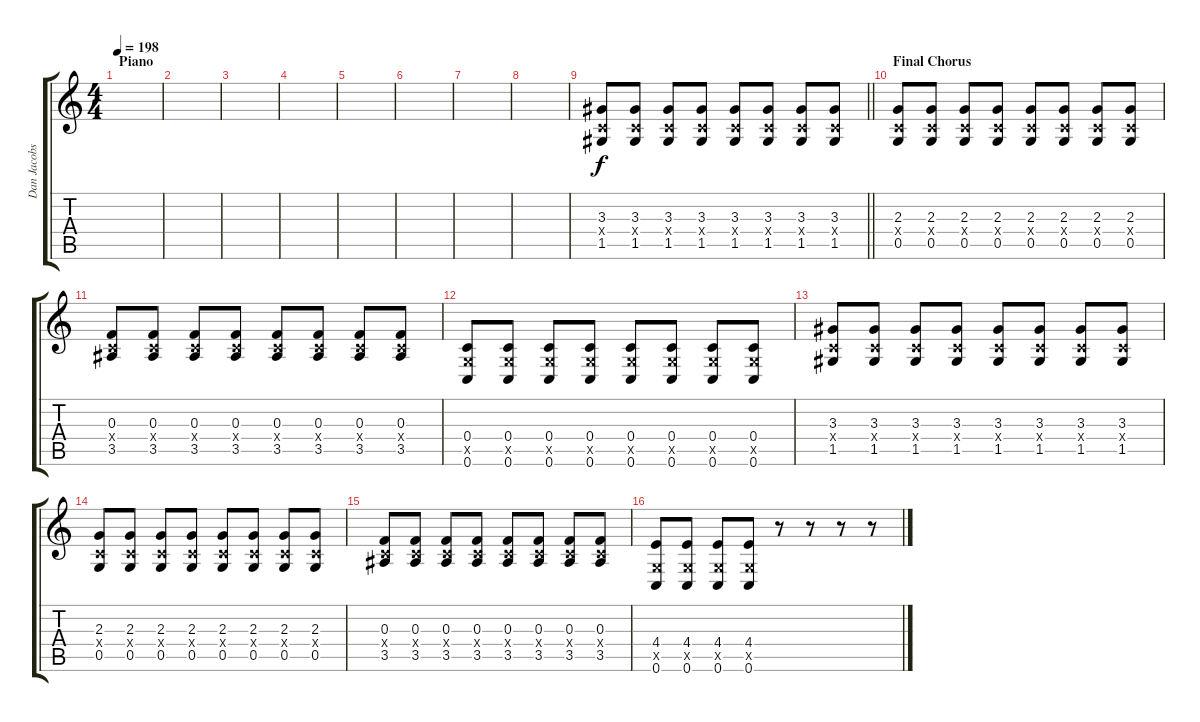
\track ("Dan Jacobs" "Dan Jacobs") {instrument distortionguitar}
\staff {score tabs}
\tuning (D4 A3 F3 C3 G2 C2) {hide}
\ts (4 4)
\section ("" "Piano")
\tempo 198
\clef g2
\ks c
|
|
|
|
|
|
|
|
\barLineRight lightlight
(3.3 0.4{x} 1.5).8{volume 9} (3.3 0.4{x} 1.5).8 (3.3 0.4{x} 1.5).8 (3.3 0.4{x} 1.5).8 (3.3 0.4{x} 1.5).8 (3.3 0.4{x} 1.5).8 (3.3 0.4{x} 1.5).8 (3.3 0.4{x} 1.5).8 |
\section ("" "Final Chorus")
(2.3 0.4{x} 0.5).8 (2.3 0.4{x} 0.5).8 (2.3 0.4{x} 0.5).8 (2.3 0.4{x} 0.5).8 (2.3 0.4{x} 0.5).8 (2.3 0.4{x} 0.5).8 (2.3 0.4{x} 0.5).8 (2.3 0.4{x} 0.5).8 |
(0.3 0.4{x} 3.5).8 (0.3 0.4{x} 3.5).8 (0.3 0.4{x} 3.5).8 (0.3 0.4{x} 3.5).8 (0.3 0.4{x} 3.5).8 (0.3 0.4{x} 3.5).8 (0.3 0.4{x} 3.5).8 (0.3 0.4{x} 3.5).8 |
(0.4 0.5{x} 0.6).8 (0.4 0.5{x} 0.6).8 (0.4 0.5{x} 0.6).8 (0.4 0.5{x} 0.6).8 (0.4 0.5{x} 0.6).8 (0.4 0.5{x} 0.6).8 (0.4 0.5{x} 0.6).8 (0.4 0.5{x} 0.6).8 |
(3.3 0.4{x} 1.5).8 (3.3 0.4{x} 1.5).8 (3.3 0.4{x} 1.5).8 (3.3 0.4{x} 1.5).8 (3.3 0.4{x} 1.5).8 (3.3 0.4{x} 1.5).8 (3.3 0.4{x} 1.5).8 (3.3 0.4{x} 1.5).8 |
(2.3 0.4{x} 0.5).8 (2.3 0.4{x} 0.5).8 (2.3 0.4{x} 0.5).8 (2.3 0.4{x} 0.5).8 (2.3 0.4{x} 0.5).8 (2.3 0.4{x} 0.5).8 (2.3 0.4{x} 0.5).8 (2.3 0.4{x} 0.5).8 |
(0.3 0.4{x} 3.5).8 (0.3 0.4{x} 3.5).8 (0.3 0.4{x} 3.5).8 (0.3 0.4{x} 3.5).8 (0.3 0.4{x} 3.5).8 (0.3 0.4{x} 3.5).8 (0.3 0.4{x} 3.5).8 (0.3 0.4{x} 3.5).8 |
(4.4 0.5{x} 0.6).8 (4.4 0.5{x} 0.6).8 (4.4 0.5{x} 0.6).8 (4.4 0.5{x} 0.6).8 r.8 r.8 r.8 r.8
